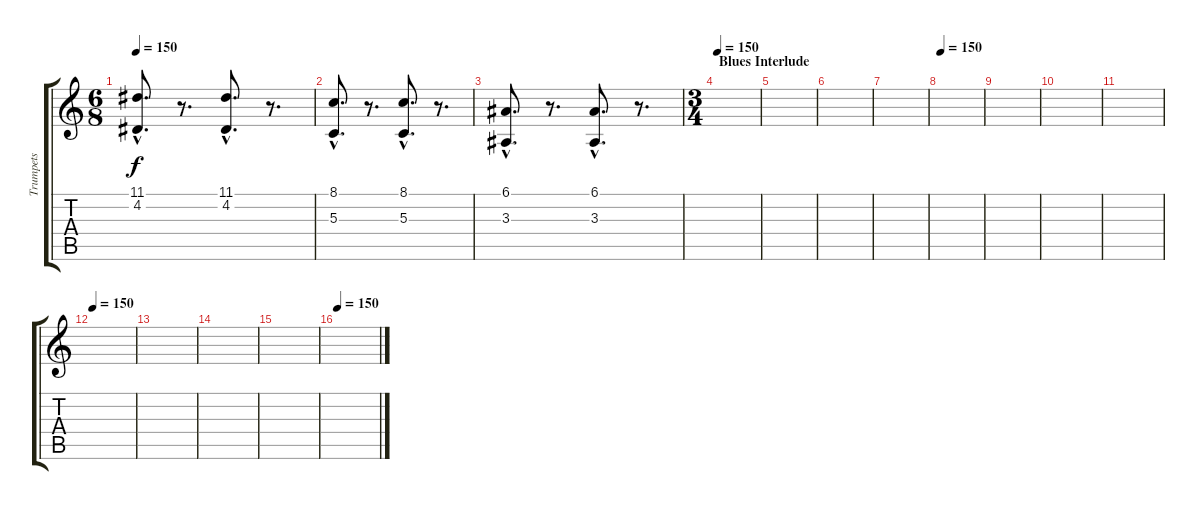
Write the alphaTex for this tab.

\track ("Trumpets" "Trumpets") {instrument trumpet}
\staff {score tabs}
\tuning (E4 B3 G3 D3 A2 E2) {hide}
\ts (6 8)
\tempo 150
\clef g2
\ks c
(11.1{hac} 4.2{hac}).8{d dy f} r.8{d} (11.1{hac} 4.2{hac}).8{d} r.8{d} |
(8.1{hac} 5.3{hac}).8{d} r.8{d} (8.1{hac} 5.3{hac}).8{d} r.8{d} |
(6.1{hac} 3.3{hac}).8{d} r.8{d} (6.1{hac} 3.3{hac}).8{d} r.8{d} |
\ts (3 4)
\section ("" "Blues Interlude")
\tempo 150
|
|
|
|
\tempo 150
|
|
|
|
\tempo 150
|
|
|
|
\tempo 150
